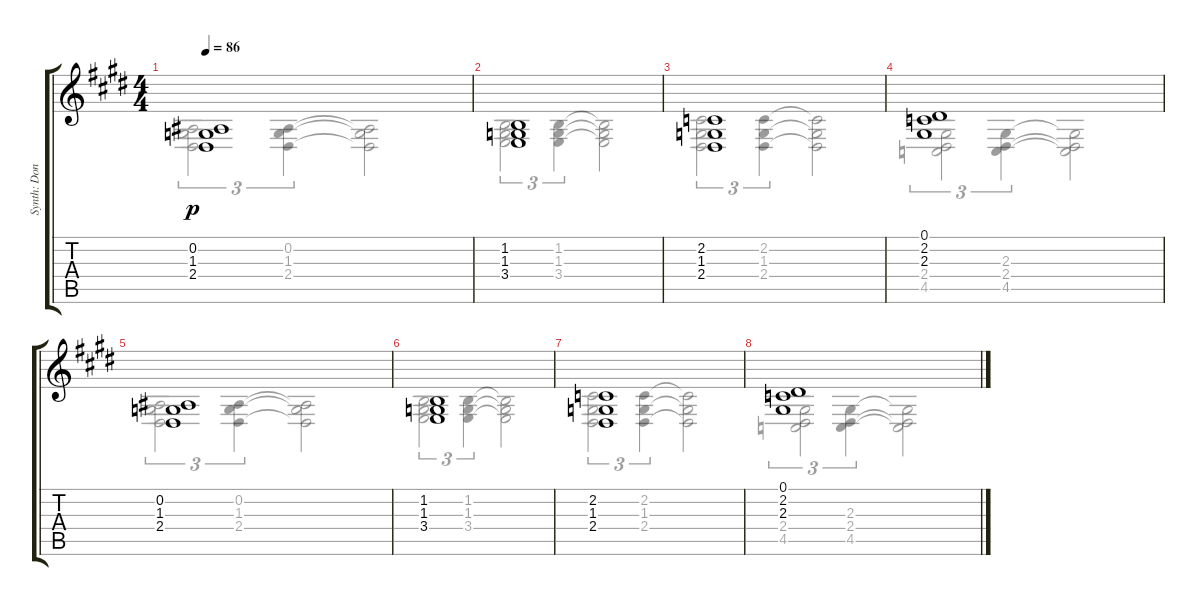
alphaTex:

\track ("Synth: Don" "Synth: Don") {instrument synthstrings1}
\staff {score tabs}
\tuning (Eb4 Bb3 Gb3 Db3 Ab2 Eb2) {hide}
\voice
\ts (4 4)
\tempo 86
\clef g2
\ks c#minor
(0.2 1.3 2.4).1{dy p} |
(1.2 1.3 3.4).1 |
(2.2 1.3 2.4).1 |
(0.1 2.2 2.3).1 |
(0.2 1.3 2.4).1 |
(1.2 1.3 3.4).1 |
(2.2 1.3 2.4).1 |
(0.1 2.2 2.3).1
\voice
\clef g2
\ottava regular
\simile none
\ks c#minor
(0.2 1.3 2.4).2{tu (3 2) dy p} (0.2 1.3 2.4).4{tu (3 2)} (0.2{t} 1.3{t} 2.4{t}).2 |
(1.2 1.3 3.4).2{tu (3 2)} (1.2 1.3 3.4).4{tu (3 2)} (1.2{t} 1.3{t} 3.4{t}).2 |
(2.2 1.3 2.4).2{tu (3 2)} (2.2 1.3 2.4).4{tu (3 2)} (2.2{t} 1.3{t} 2.4{t}).2 |
(2.3 2.4 4.5).2{tu (3 2)} (2.3 2.4 4.5).4{tu (3 2)} (2.3{t} 2.4{t} 4.5{t}).2 |
(0.2 1.3 2.4).2{tu (3 2)} (0.2 1.3 2.4).4{tu (3 2)} (0.2{t} 1.3{t} 2.4{t}).2 |
(1.2 1.3 3.4).2{tu (3 2)} (1.2 1.3 3.4).4{tu (3 2)} (1.2{t} 1.3{t} 3.4{t}).2 |
(2.2 1.3 2.4).2{tu (3 2)} (2.2 1.3 2.4).4{tu (3 2)} (2.2{t} 1.3{t} 2.4{t}).2 |
(2.3 2.4 4.5).2{tu (3 2)} (2.3 2.4 4.5).4{tu (3 2)} (2.3{t} 2.4{t} 4.5{t}).2
